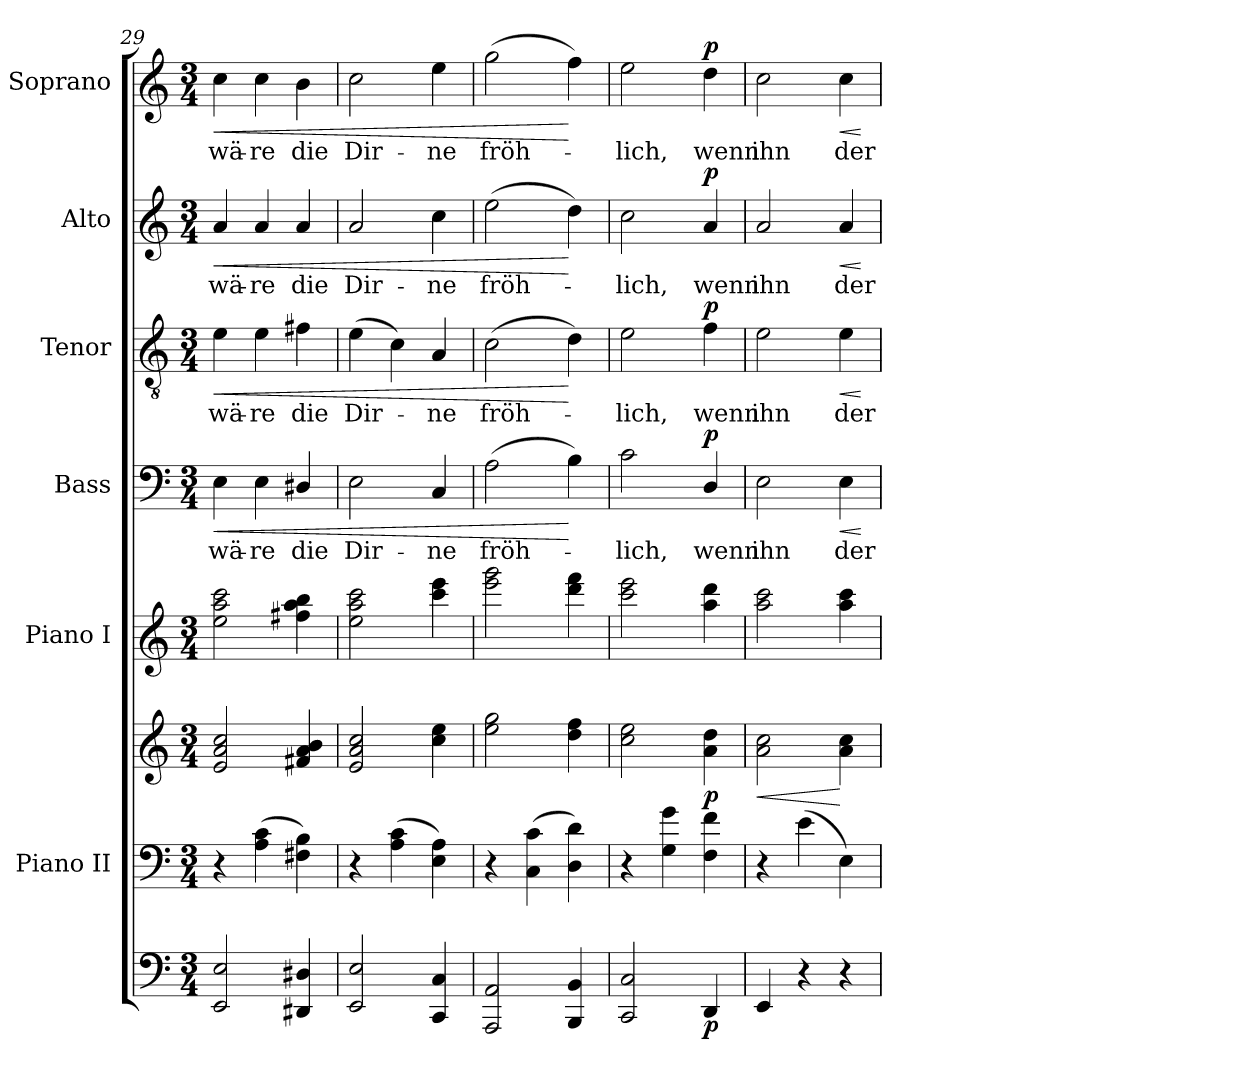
**kern	**dynam	**kern	**kern	**dynam	**kern	**kern	**text	**dynam	**kern	**text	**dynam	**kern	**text	**dynam	**kern	**text	**dynam
*part8	*part8	*part7	*part6	*part6	*part5	*part4	*part4	*part4	*part3	*part3	*part3	*part2	*part2	*part2	*part1	*part1	*part1
*staff8	*staff8	*staff7	*staff6	*staff6	*staff5	*staff4	*staff4	*staff4	*staff3	*staff3	*staff3	*staff2	*staff2	*staff2	*staff1	*staff1	*staff1
*	*	*I"Piano II	*	*	*I"Piano I	*I"Bass	*	*	*I"Tenor	*	*	*I"Alto	*	*	*I"Soprano	*	*
*	*	*I'II	*	*	*I'I	*I'B.	*	*	*I'T.	*	*	*I'A.	*	*	*I'S.	*	*
*clefF4	*	*clefF4	*clefG2	*	*clefG2	*clefF4	*	*	*clefGv2	*	*	*clefG2	*	*	*clefG2	*	*
*	*	*	*	*	*	*	*	*	*ITrd7c12	*	*	*	*	*	*	*	*
*k[]	*	*k[]	*k[]	*	*k[]	*k[]	*	*	*k[]	*	*	*k[]	*	*	*k[]	*	*
*C:	*	*C:	*C:	*	*C:	*C:	*	*	*C:	*	*	*C:	*	*	*C:	*	*
*M3/4	*	*M3/4	*M3/4	*	*M3/4	*M3/4	*	*	*M3/4	*	*	*M3/4	*	*	*M3/4	*	*
=29	=29	=29	=29	=29	=29	=29	=29	=29	=29	=29	=29	=29	=29	=29	=29	=29	=29
!	!	!	!	!	!	!	!LO:LY:b:color=#000000	!LO:HP:b	!	!	!	!	!	!	!	!	!
!	!	!	!	!	!	!	!	!	!	!LO:LY:b:color=#000000	!LO:HP:b	!	!	!	!	!	!
!	!	!	!	!	!	!	!	!	!	!	!	!	!LO:LY:b:color=#000000	!LO:HP:b	!	!	!
!	!	!	!	!	!	!	!	!	!	!	!	!	!	!	!	!LO:LY:b:color=#000000	!LO:HP:b
2EEi/ 2Ei	.	4r	2ei/ 2ai 2cci	.	2eei\ 2aai 2ccci	4Ei\	wä-	<	4Ei\	wä-	<	4ai/	wä-	<	4cci\	wä-	<
!	!	!	!	!	!	!	!LO:LY:b:color=#000000	!	!	!	!	!	!	!	!	!	!
!	!	!	!	!	!	!	!	!	!	!LO:LY:b:color=#000000	!	!	!	!	!	!	!
!	!	!	!	!	!	!	!	!	!	!	!	!	!LO:LY:b:color=#000000	!	!	!	!
!	!	!	!	!	!	!	!	!	!	!	!	!	!	!	!	!LO:LY:b:color=#000000	!
.	.	(4Ai\ 4ci	.	.	.	4Ei\	-re	.	4Ei\	-re	.	4ai/	-re	.	4cci\	-re	.
!	!	!	!	!	!	!	!LO:LY:b:color=#000000	!	!	!	!	!	!	!	!	!	!
!	!	!	!	!	!	!	!	!	!	!LO:LY:b:color=#000000	!	!	!	!	!	!	!
!	!	!	!	!	!	!	!	!	!	!	!	!	!LO:LY:b:color=#000000	!	!	!	!
!	!	!	!	!	!	!	!	!	!	!	!	!	!	!	!	!LO:LY:b:color=#000000	!
4DD#Xi/ 4D#Xi	.	4F#Xi\ 4Bi)	4f#Xi/ 4ai 4bi	.	4ff#Xi\ 4aai 4bbi	4D#Xi/	die	.	4F#Xi\	die	.	4ai/	die	.	4bi\	die	.
=30	=30	=30	=30	=30	=30	=30	=30	=30	=30	=30	=30	=30	=30	=30	=30	=30	=30
!	!	!	!	!	!	!	!LO:LY:b:color=#000000	!	!	!	!	!	!	!	!	!	!
!	!	!	!	!	!	!	!	!	!	!LO:LY:b:color=#000000	!	!	!	!	!	!	!
!	!	!	!	!	!	!	!	!	!	!	!	!	!LO:LY:b:color=#000000	!	!	!	!
!	!	!	!	!	!	!	!	!	!	!	!	!	!	!	!	!LO:LY:b:color=#000000	!
2EEi/ 2Ei	.	4r	2ei/ 2ai 2cci	.	2eei\ 2aai 2ccci	2Ei\	Dir-	.	(4Ei\	Dir-	.	2ai/	Dir-	.	2cci\	Dir-	.
.	.	(4Ai\ 4ci	.	.	.	.	.	.	4Ci\)	.	.	.	.	.	.	.	.
!	!	!	!	!	!	!	!LO:LY:b:color=#000000	!	!	!	!	!	!	!	!	!	!
!	!	!	!	!	!	!	!	!	!	!LO:LY:b:color=#000000	!	!	!	!	!	!	!
!	!	!	!	!	!	!	!	!	!	!	!	!	!LO:LY:b:color=#000000	!	!	!	!
!	!	!	!	!	!	!	!	!	!	!	!	!	!	!	!	!LO:LY:b:color=#000000	!
4CCi/ 4Ci	.	4Ei\ 4Ai)	4cci\ 4eei	.	4ccci\ 4eeei	4Ci/	-ne	.	4AAi/	-ne	.	4cci\	-ne	.	4eei\	-ne	.
=31	=31	=31	=31	=31	=31	=31	=31	=31	=31	=31	=31	=31	=31	=31	=31	=31	=31
!	!	!	!	!	!	!	!LO:LY:b:color=#000000	!	!	!	!	!	!	!	!	!	!
!	!	!	!	!	!	!	!	!	!	!LO:LY:b:color=#000000	!	!	!	!	!	!	!
!	!	!	!	!	!	!	!	!	!	!	!	!	!LO:LY:b:color=#000000	!	!	!	!
!	!	!	!	!	!	!	!	!	!	!	!	!	!	!	!	!LO:LY:b:color=#000000	!
2AAAi/ 2AAi	.	4r	2eei\ 2ggi	.	2eeei\ 2gggi	(2Ai\	fröh-	.	(2Ci\	fröh-	.	(2eei\	fröh-	.	(2ggi\	fröh-	.
.	.	(4Ci\ 4ci	.	.	.	.	.	.	.	.	.	.	.	.	.	.	.
4BBBi/ 4BBi	.	4Di\ 4di)	4ddi\ 4ffi	.	4dddi\ 4fffi	4Bi\)	.	[	4Di\)	.	[	4ddi\)	.	[	4ffi\)	.	[
=32	=32	=32	=32	=32	=32	=32	=32	=32	=32	=32	=32	=32	=32	=32	=32	=32	=32
!	!	!	!	!	!	!	!LO:LY:b:color=#000000	!	!	!	!	!	!	!	!	!	!
!	!	!	!	!	!	!	!	!	!	!LO:LY:b:color=#000000	!	!	!	!	!	!	!
!	!	!	!	!	!	!	!	!	!	!	!	!	!LO:LY:b:color=#000000	!	!	!	!
!	!	!	!	!	!	!	!	!	!	!	!	!	!	!	!	!LO:LY:b:color=#000000	!
2CCi/ 2Ci	.	4r	2cci\ 2eei	.	2ccci\ 2eeei	2ci\	-lich,	.	2Ei\	-lich,	.	2cci\	-lich,	.	2eei\	-lich,	.
.	.	4Gi\ 4gi	.	.	.	.	.	.	.	.	.	.	.	.	.	.	.
!	!	!	!	!	!	!	!LO:LY:b:color=#000000	!	!	!	!	!	!	!	!	!	!
!	!	!	!	!	!	!	!	!	!	!LO:LY:b:color=#000000	!	!	!	!	!	!	!
!	!	!	!	!	!	!	!	!	!	!	!	!	!LO:LY:b:color=#000000	!	!	!	!
!	!	!	!	!	!	!	!	!	!	!	!	!	!	!	!	!LO:LY:b:color=#000000	!
4DDi/	p	4Fi\ 4fi	4ai\ 4ddi	p	4aai\ 4dddi	4Di/	wenn	p	4Fi\	wenn	p	4ai/	wenn	p	4ddi\	wenn	p
=33	=33	=33	=33	=33	=33	=33	=33	=33	=33	=33	=33	=33	=33	=33	=33	=33	=33
!	!	!	!	!LO:HP:b	!	!	!	!	!	!	!	!	!	!	!	!	!
!	!	!	!	!	!	!	!LO:LY:b:color=#000000	!	!	!	!	!	!	!	!	!	!
!	!	!	!	!	!	!	!	!	!	!LO:LY:b:color=#000000	!	!	!	!	!	!	!
!	!	!	!	!	!	!	!	!	!	!	!	!	!LO:LY:b:color=#000000	!	!	!	!
!	!	!	!	!	!	!	!	!	!	!	!	!	!	!	!	!LO:LY:b:color=#000000	!
4EEi/	.	4r	2ai\ 2cci	<	2aai\ 2ccci	2Ei\	ihn	.	2Ei\	ihn	.	2ai/	ihn	.	2cci\	ihn	.
4r	.	(4ei\	.	.	.	.	.	.	.	.	.	.	.	.	.	.	.
!	!	!	!	!	!	!	!LO:LY:b:color=#000000	!LO:HP:b	!	!	!	!	!	!	!	!	!
!	!	!	!	!	!	!	!	!	!	!LO:LY:b:color=#000000	!LO:HP:b	!	!	!	!	!	!
!	!	!	!	!	!	!	!	!	!	!	!	!	!LO:LY:b:color=#000000	!LO:HP:b	!	!	!
!	!	!	!	!	!	!	!	!	!	!	!	!	!	!	!	!LO:LY:b:color=#000000	!LO:HP:b
4r	.	4Ei\)	4ai\ 4cci	[	4aai\ 4ccci	4Ei\	der	<	4Ei\	der	<	4ai/	der	<	4cci\	der	<
.	.	.	.	.	.	.	.	[	.	.	[	.	.	[	.	.	[
=	=	=	=	=	=	=	=	=	=	=	=	=	=	=	=	=	=
*-	*-	*-	*-	*-	*-	*-	*-	*-	*-	*-	*-	*-	*-	*-	*-	*-	*-
